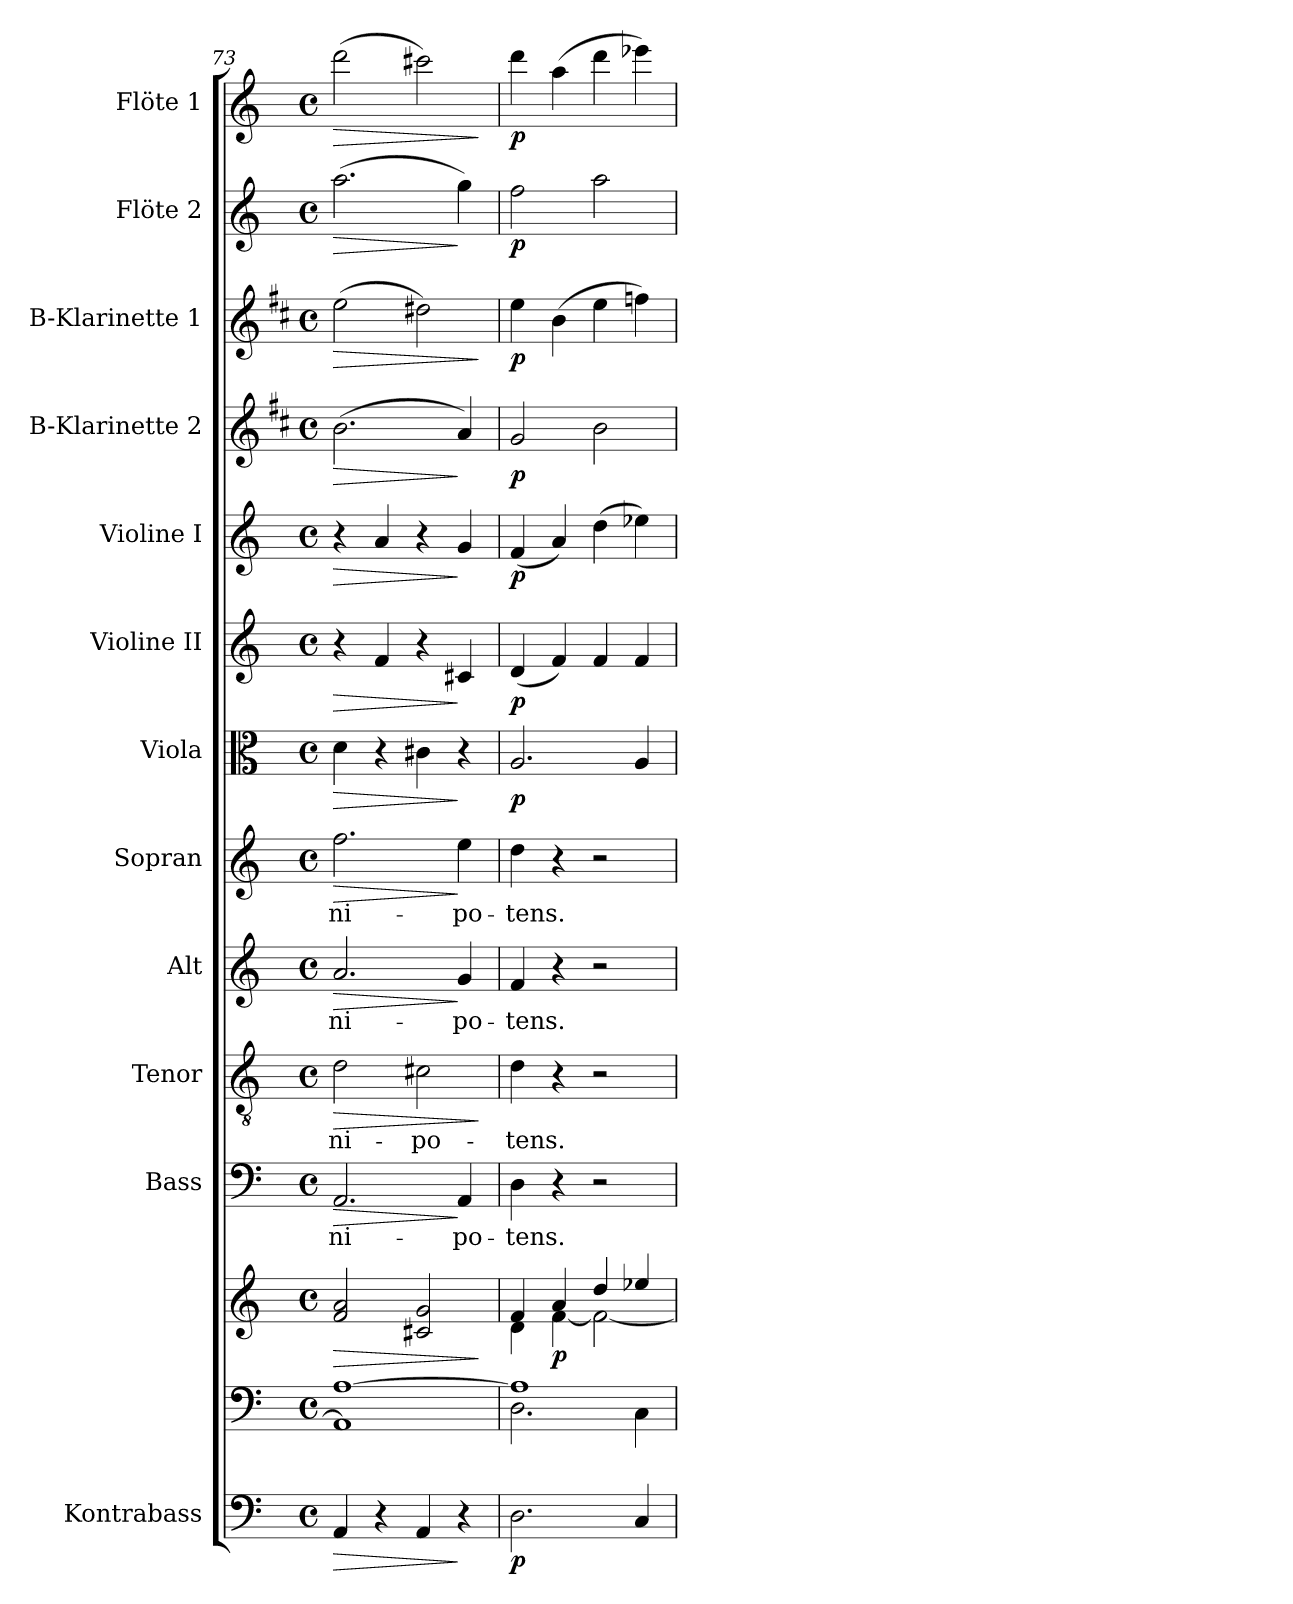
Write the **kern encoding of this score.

**kern	**dynam	**kern	**kern	**dynam	**kern	**text	**dynam	**kern	**text	**dynam	**kern	**text	**dynam	**kern	**text	**dynam	**kern	**dynam	**kern	**dynam	**kern	**dynam	**kern	**dynam	**kern	**dynam	**kern	**dynam	**kern	**dynam
*part13	*part13	*part12	*part12	*part12	*part11	*part11	*part11	*part10	*part10	*part10	*part9	*part9	*part9	*part8	*part8	*part8	*part7	*part7	*part6	*part6	*part5	*part5	*part4	*part4	*part3	*part3	*part2	*part2	*part1	*part1
*staff14	*staff14	*staff13	*staff12	*staff12/13	*staff11	*staff11	*staff11	*staff10	*staff10	*staff10	*staff9	*staff9	*staff9	*staff8	*staff8	*staff8	*staff7	*staff7	*staff6	*staff6	*staff5	*staff5	*staff4	*staff4	*staff3	*staff3	*staff2	*staff2	*staff1	*staff1
*I"Kontrabass	*	*	*	*	*I"Bass	*	*	*I"Tenor	*	*	*I"Alt	*	*	*I"Sopran	*	*	*I"Viola	*	*I"Violine II	*	*I"Violine I	*	*I"B-Klarinette 2	*	*I"B-Klarinette 1	*	*I"Flöte 2	*	*I"Flöte 1	*
*I'Kb.	*	*	*	*	*I'B.	*	*	*I'T.	*	*	*I'A.	*	*	*I'S.	*	*	*I'Vla.	*	*I'Vl. II	*	*I'Vl. I	*	*I'B Kl. 2	*	*I'B Kl. 1	*	*I'Fl. 2	*	*I'Fl. 1	*
!!LO:PB:g=z
*clefF4	*	*clefF4	*clefG2	*	*clefF4	*	*	*clefGv2	*	*	*clefG2	*	*	*clefG2	*	*	*clefC3	*	*clefG2	*	*clefG2	*	*clefG2	*	*clefG2	*	*clefG2	*	*clefG2	*
*ITrd7c12	*	*	*	*	*	*	*	*	*	*	*	*	*	*	*	*	*	*	*	*	*	*	*ITrd1c2	*	*ITrd1c2	*	*	*	*	*
*k[]	*	*k[]	*k[]	*	*k[]	*	*	*k[]	*	*	*k[]	*	*	*k[]	*	*	*k[]	*	*k[]	*	*k[]	*	*k[]	*	*k[]	*	*k[]	*	*k[]	*
*C:	*	*C:	*C:	*	*C:	*	*	*C:	*	*	*C:	*	*	*C:	*	*	*C:	*	*C:	*	*C:	*	*C:	*	*C:	*	*C:	*	*C:	*
*M4/4	*	*M4/4	*M4/4	*	*M4/4	*	*	*M4/4	*	*	*M4/4	*	*	*M4/4	*	*	*M4/4	*	*M4/4	*	*M4/4	*	*M4/4	*	*M4/4	*	*M4/4	*	*M4/4	*
*met(c)	*	*met(c)	*met(c)	*	*met(c)	*	*	*met(c)	*	*	*met(c)	*	*	*met(c)	*	*	*met(c)	*	*met(c)	*	*met(c)	*	*met(c)	*	*met(c)	*	*met(c)	*	*met(c)	*
=73	=73	=73	=73	=73	=73	=73	=73	=73	=73	=73	=73	=73	=73	=73	=73	=73	=73	=73	=73	=73	=73	=73	=73	=73	=73	=73	=73	=73	=73	=73
!	!LO:HP:b	!	!	!LO:HP:b	!	!LO:LY:b	!LO:HP:b	!	!LO:LY:b	!LO:HP:b	!	!LO:LY:b	!LO:HP:b	!	!LO:LY:b	!LO:HP:b	!	!LO:HP:b	!	!LO:HP:b	!	!LO:HP:b	!	!LO:HP:b	!	!LO:HP:b	!	!LO:HP:b	!	!LO:HP:b
*	*	*^	*	*	*	*	*	*	*	*	*	*	*	*	*	*	*	*	*	*	*	*	*	*	*	*	*	*	*	*
4AAA/	>	[>1A	1AA]	2f/ 2a/	>	2.AA/	-ni-	>	2d\	-ni-	>	2.a/	-ni-	>	2.ff\	-ni-	>	4d\	>	4r	>	4r	>	(>2.a\	>	(>2dd\	>	(>2.aa\	>	(>2ddd\	>
4r	.	.	.	.	.	.	.	.	.	.	.	.	.	.	.	.	.	4r	.	4f/	.	4a/	.	.	.	.	.	.	.	.	.
!	!	!	!	!	!	!	!	!	!	!LO:LY:b	!	!	!	!	!	!	!	!	!	!	!	!	!	!	!	!	!	!	!	!	!
4AAA/	.	.	.	2c#X/ 2g/	.	.	.	.	2c#X\	-po-	.	.	.	.	.	.	.	4c#X\	.	4r	.	4r	.	.	.	2cc#X\)	.	.	.	2ccc#X\)	.
!	!	!	!	!	!	!	!LO:LY:b	!	!	!	!	!	!LO:LY:b	!	!	!LO:LY:b	!	!	!	!	!	!	!	!	!	!	!	!	!	!	!
4r	]	.	.	.	.	4AA/	-po-	]	.	.	.	4g/	-po-	]	4ee\	-po-	]	4r	]	4c#X/	]	4g/	]	4g/)	]	.	.	4gg\)	]	.	.
*	*	*v	*v	*	*	*	*	*	*	*	*	*	*	*	*	*	*	*	*	*	*	*	*	*	*	*	*	*	*	*	*
.	.	.	.	]	.	.	.	.	.	]	.	.	.	.	.	.	.	.	.	.	.	.	.	.	.	]	.	.	.	]
=74	=74	=74	=74	=74	=74	=74	=74	=74	=74	=74	=74	=74	=74	=74	=74	=74	=74	=74	=74	=74	=74	=74	=74	=74	=74	=74	=74	=74	=74	=74
*	*	*^	*^	*	*	*	*	*	*	*	*	*	*	*	*	*	*	*	*	*	*	*	*	*	*	*	*	*	*	*
!	!LO:DY:b	!	!	!	!	!	!	!LO:LY:b	!	!	!LO:LY:b	!	!	!LO:LY:b	!	!	!LO:LY:b	!	!	!LO:DY:b	!	!LO:DY:b	!	!LO:DY:b	!	!LO:DY:b	!	!LO:DY:b	!	!LO:DY:b	!	!LO:DY:b
2.DD\	p	1A]	2.D\	4f/	4d\	.	4D\	-tens.	.	4d\	-tens.	.	4f/	-tens.	.	4dd\	-tens.	.	2.A/	p	(<4d/	p	(<4f/	p	2f/	p	4dd\	p	2ff\	p	4ddd\	p
!	!	!	!	!	!	!LO:DY:b	!	!	!	!	!	!	!	!	!	!	!	!	!	!	!	!	!	!	!	!	!	!	!	!	!	!
.	.	.	.	4a/	[<4f\	p	4r	.	.	4r	.	.	4r	.	.	4r	.	.	.	.	4f/)	.	4a/)	.	.	.	(>4a\	.	.	.	(>4aa\	.
.	.	.	.	4dd/	2f\_	.	2r	.	.	2r	.	.	2r	.	.	2r	.	.	.	.	4f/	.	(>4dd\	.	2a\	.	4dd\	.	2aa\	.	4ddd\	.
4CC/	.	.	4C\	4ee-X/	.	.	.	.	.	.	.	.	.	.	.	.	.	.	4A/	.	4f/	.	4ee-X\)	.	.	.	4ee-X\)	.	.	.	4eee-X\)	.
*	*	*v	*v	*	*	*	*	*	*	*	*	*	*	*	*	*	*	*	*	*	*	*	*	*	*	*	*	*	*	*	*	*
*	*	*	*v	*v	*	*	*	*	*	*	*	*	*	*	*	*	*	*	*	*	*	*	*	*	*	*	*	*	*	*	*
=	=	=	=	=	=	=	=	=	=	=	=	=	=	=	=	=	=	=	=	=	=	=	=	=	=	=	=	=	=	=
*-	*-	*-	*-	*-	*-	*-	*-	*-	*-	*-	*-	*-	*-	*-	*-	*-	*-	*-	*-	*-	*-	*-	*-	*-	*-	*-	*-	*-	*-	*-
